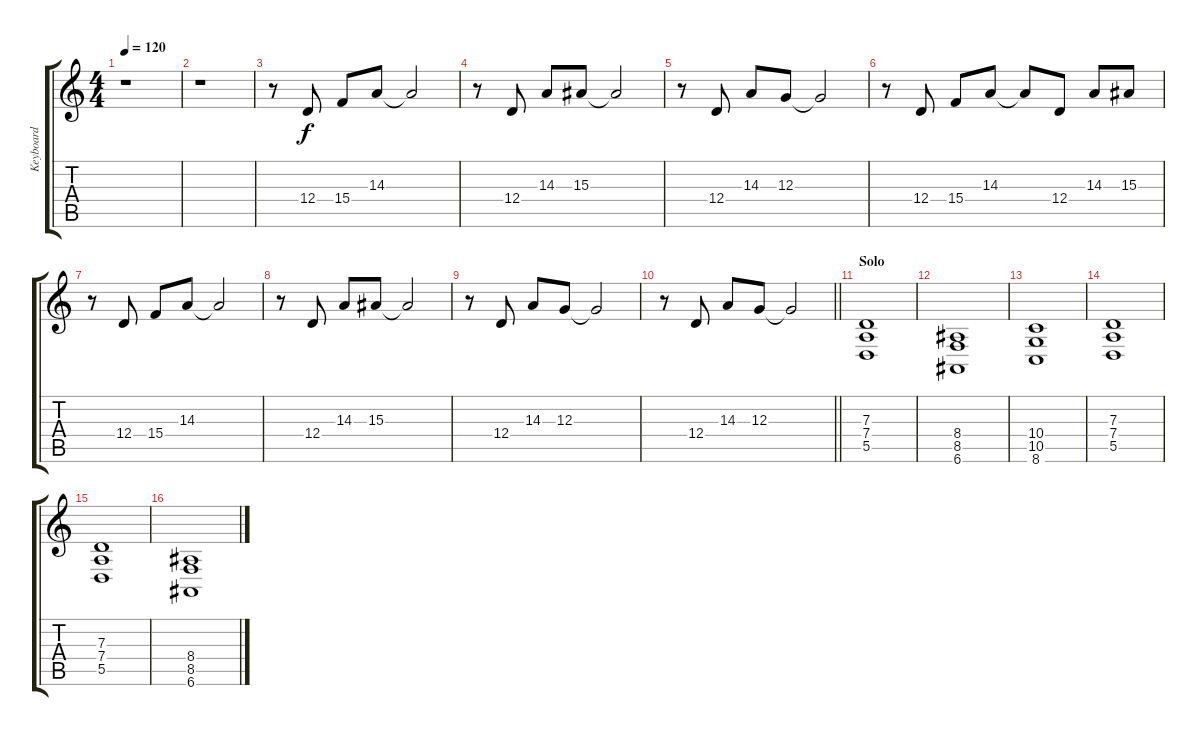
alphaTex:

\track ("Keyboard" "Keyboard") {instrument synthstrings1}
\staff {score tabs}
\tuning (E4 B3 G3 D3 A2 E2) {hide}
\ts (4 4)
\tempo 120
\clef g2
\ks c
r.1{dy f} |
r.1 |
r.8 12.4.8{volume 12} 15.4.8 14.3.8 14.3{t}.2 |
r.8 12.4.8 14.3.8 15.3.8 15.3{t}.2 |
r.8 12.4.8 14.3.8 12.3.8 12.3{t}.2 |
r.8 12.4.8 15.4.8 14.3.8 14.3{t}.8 12.4.8 14.3.8 15.3.8 |
r.8 12.4.8 15.4.8 14.3.8 14.3{t}.2 |
r.8 12.4.8 14.3.8 15.3.8 15.3{t}.2 |
r.8 12.4.8 14.3.8 12.3.8 12.3{t}.2 |
\barLineRight lightlight
r.8 12.4.8 14.3.8 12.3.8 12.3{t}.2 |
\section ("" "Solo")
(7.3 7.4 5.5).1{volume 7} |
(8.4 8.5 6.6).1 |
(10.4 10.5 8.6).1 |
(7.3 7.4 5.5).1 |
(7.3 7.4 5.5).1 |
(8.4 8.5 6.6).1
